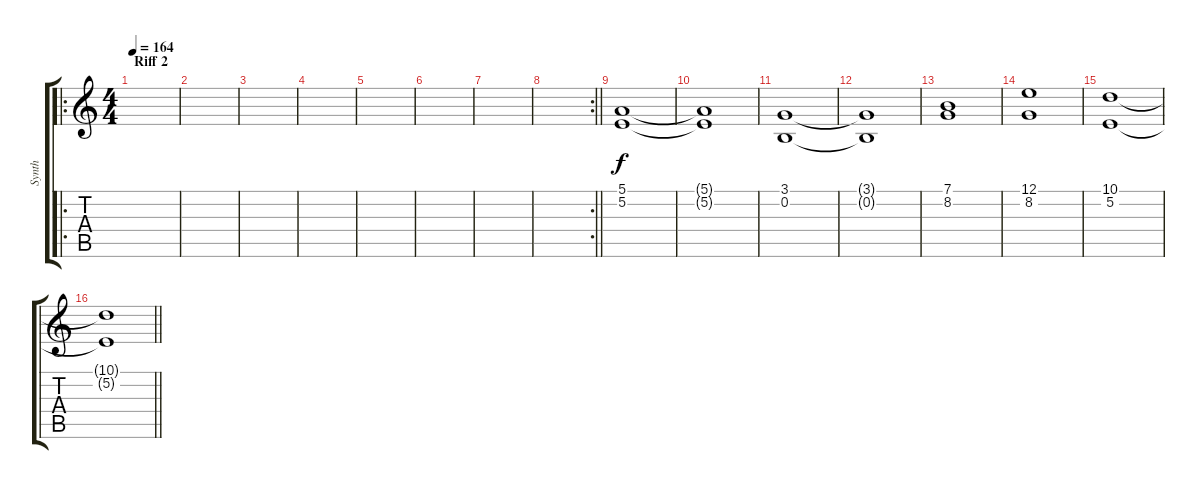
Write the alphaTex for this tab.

\track ("Synth" "Synth") {instrument pad8sweep}
\staff {score tabs}
\tuning (E4 B3 G3 D3 A2 E2) {hide}
\ro
\ts (4 4)
\section ("" "Riff 2")
\tempo 164
\clef g2
\ks c
|
|
|
|
|
|
|
\rc 2
\barLineRight lightlight
|
(5.1 5.2).1 |
(5.1{t} 5.2{t}).1 |
(3.1 0.2).1 |
(3.1{t} 0.2{t}).1 |
(7.1 8.2).1 |
(12.1 8.2).1 |
(10.1 5.2).1 |
\barLineRight lightlight
(10.1{t} 5.2{t}).1
